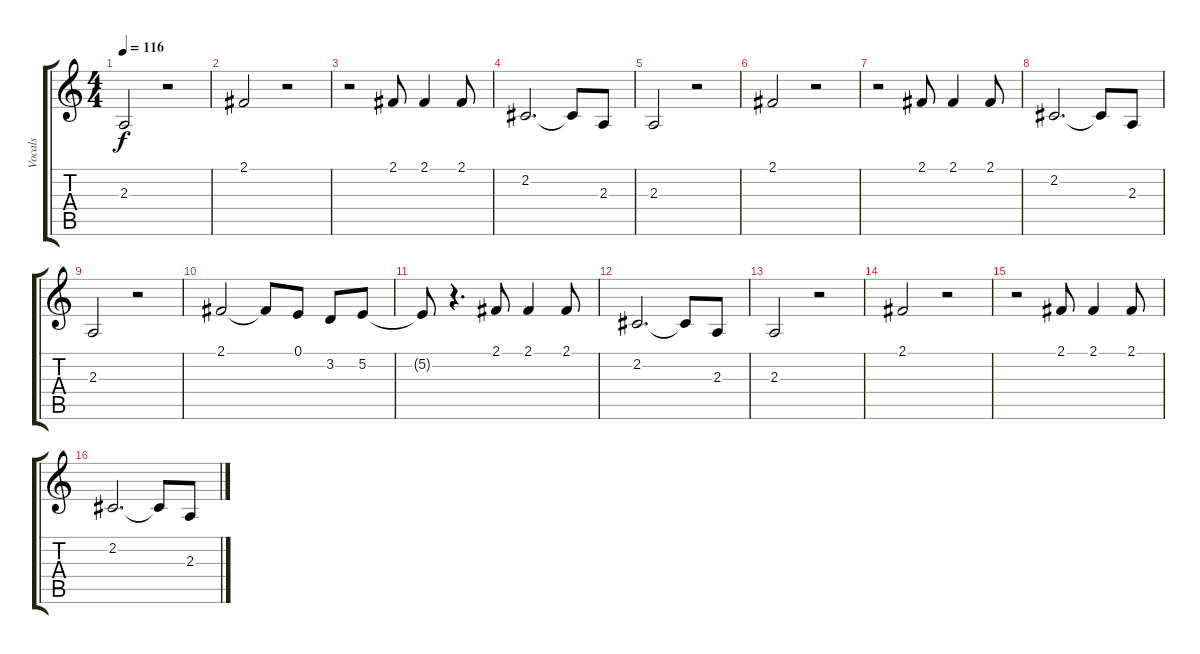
\track ("Vocals" "Vocals") {instrument clarinet}
\staff {score tabs}
\tuning (E4 B3 G3 D3 A2 E2) {hide}
\ts (4 4)
\tempo 116
\clef g2
\ks c
2.3.2{dy f} r.2 |
2.1.2 r.2 |
r.2 2.1.8 2.1.4 2.1.8 |
2.2.2{d} 2.2{t}.8 2.3.8 |
2.3.2 r.2 |
2.1.2 r.2 |
r.2 2.1.8 2.1.4 2.1.8 |
2.2.2{d} 2.2{t}.8 2.3.8 |
2.3.2 r.2 |
2.1.2 2.1{t}.8 0.1.8 3.2.8 5.2.8 |
5.2{t}.8 r.4{d} 2.1.8 2.1.4 2.1.8 |
2.2.2{d} 2.2{t}.8 2.3.8 |
2.3.2 r.2 |
2.1.2 r.2 |
r.2 2.1.8 2.1.4 2.1.8 |
2.2.2{d} 2.2{t}.8 2.3.8
